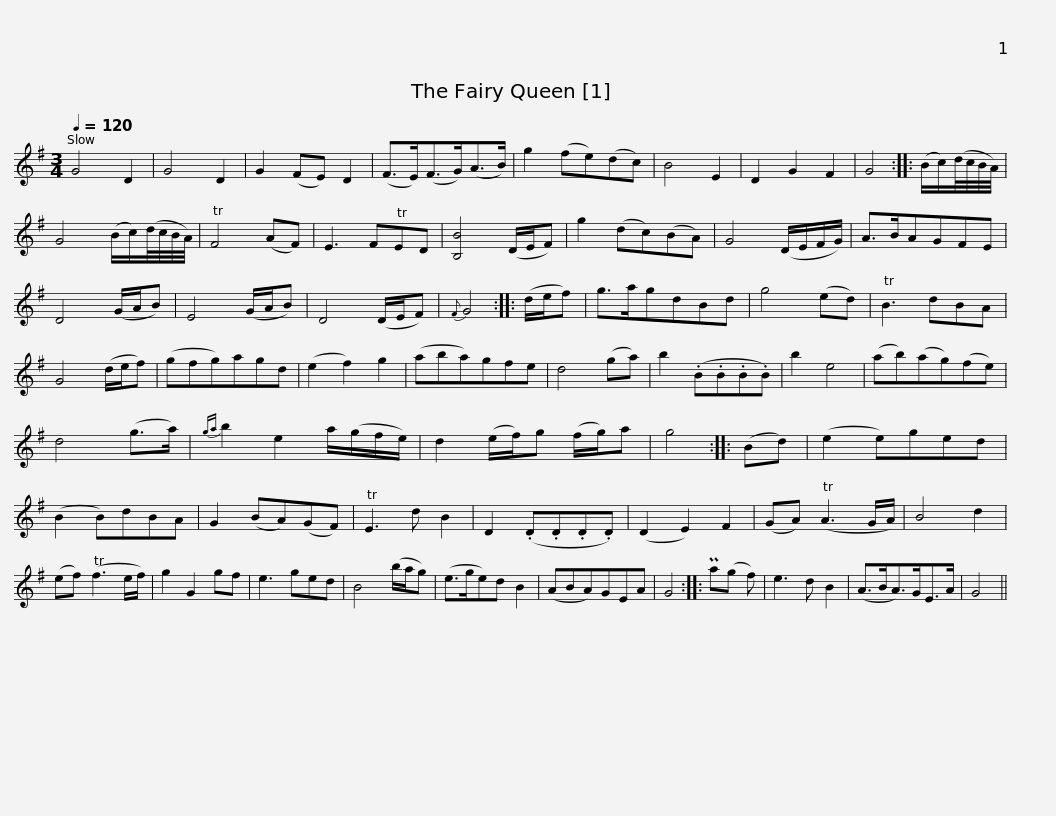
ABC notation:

X:1
L:1/8
Q:1/4=120
M:3/4
I:linebreak $
K:G
V:1 treble
V:1
 G4 D2 | G4 D2 | G2 (FE) D2 | (F>E)(F>G)(A>B) | g2 (fe)(dc) | %5
 B4 E2 | D2 G2 F2 | G4 :: (B/c/)(d/4c/4B/4A/4) | G4 (B/c/)(d/4c/4B/4A/4) |$ %10
 TF4 (AF) | E3 FTED | [B,B]4 (D/E/F) | g2 (dc)(BA) | G4 (D/E/F/G/) | %15
 A>BAGFE | D4 (G/A/B) | E4 (G/A/B) | D4 (D/E/F) |{F} G4 ::$ %20
 (d/e/f) | g>agdBd | g4 (ed) | TB3 dBA | G4 (d/e/f) | %25
 (gfg)agd | (e2 f2) g2 | (aba)gfe | d4 (ga) |$ b2 (.B.B.B.B) | %30
 b2 e4 | (ab)(ag)(fe) | d4 (g>a) |{ga} b2 e2 a/(g/f/e/) | d2 (e/f/)g (f/g/)a | %35
 g4 :: (Bd) | (e2 e)ged |$ (B2 B)dBA | G2 (BA)(GF) | %40
 TE3 d B2 | D2 (.D.D.D.D) | (D2 E2) F2 | (GA) (TA3 G/A/) | B4 d2 | %45
 (ef) (Tf3 e/f/) | g2 G2 gf | e3 ged |$ B4 (b/a/g) | (e>ge)d B2 | %50
 (ABA)GEA | G4 :: Pa(g f) | e3 d B2 | (A>BA>)GE>A | %55
 G4 || %56
